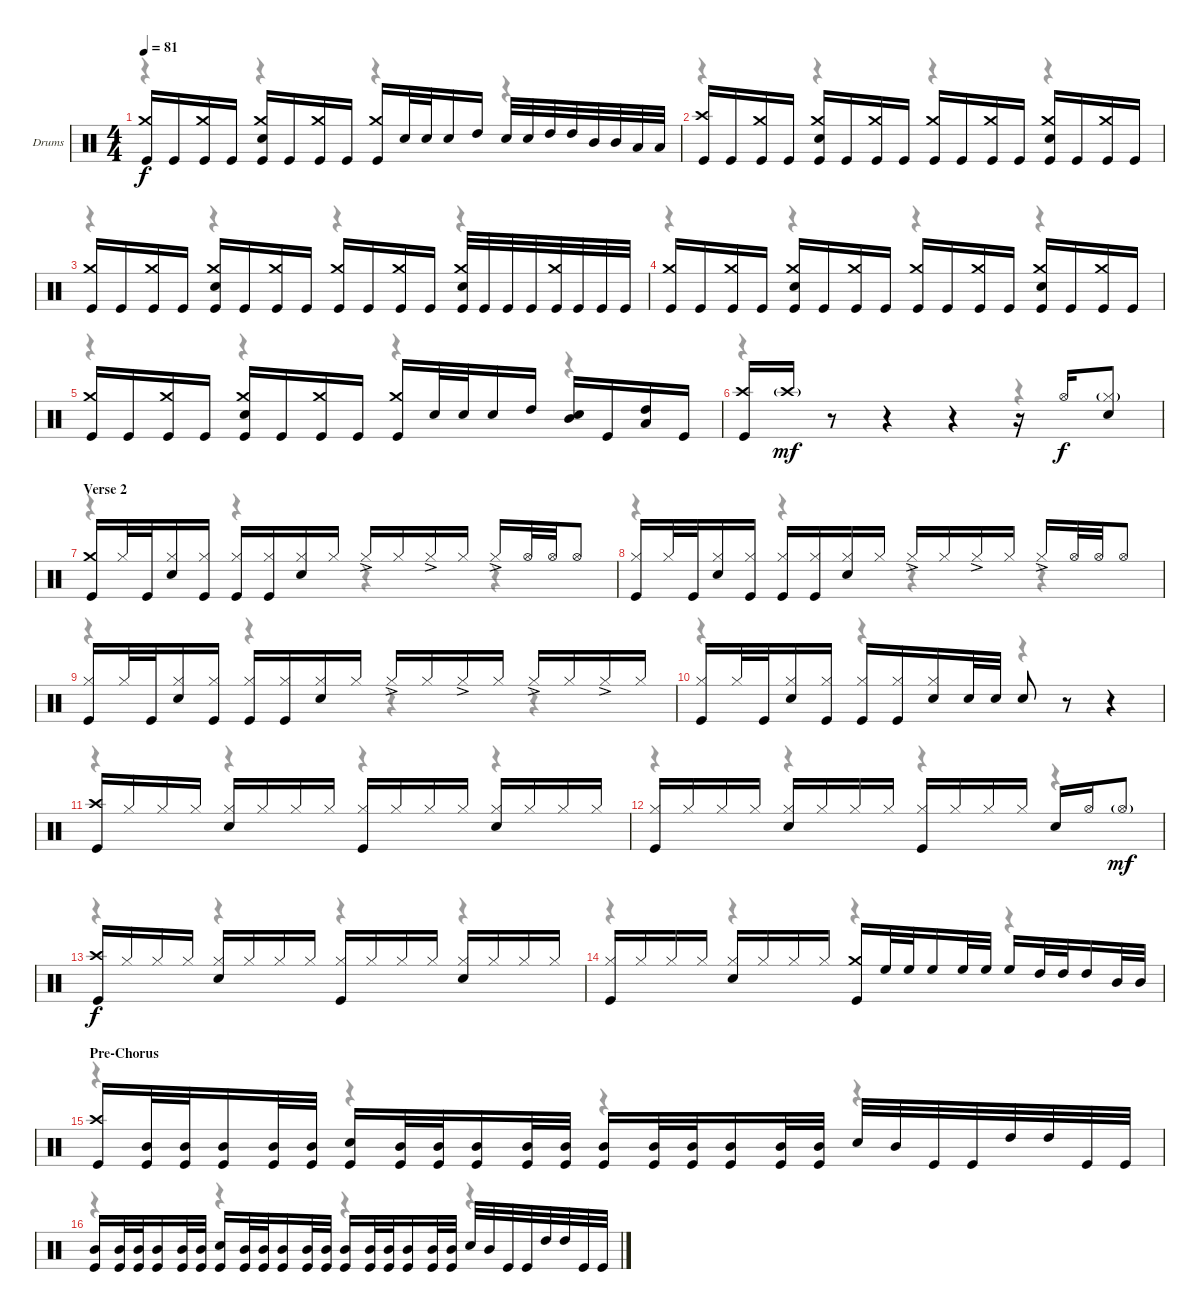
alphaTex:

\bracketExtendMode groupsimilarinstruments
\firstSystemTrackNameOrientation horizontal
\otherSystemsTrackNameOrientation horizontal
\track ("Drumkit" "Drums") {instrument percussion}
\staff {score}
\articulation defaults
\voice
\ts (4 4)
\tempo 81
\clef neutral
\ks c
("Crash medium (hit)" "Kick (hit)").16{dy f} "Kick (hit)".16 ("Crash medium (hit)" "Kick (hit)").16 "Kick (hit)".16 ("Crash medium (hit)" "Snare (hit) 2" "Kick (hit)").16 "Kick (hit)".16 ("Crash medium (hit)" "Kick (hit)").16 "Kick (hit)".16 ("Crash medium (hit)" "Kick (hit)").16 "Snare (hit) 2".32 "Snare (hit) 2".32 "Snare (hit) 2".16 "High Tom (hit)".16 "Snare (hit) 2".32 "Snare (hit) 2".32 "High Tom (hit)".32 "High Tom (hit)".32 "Mid Tom (hit)".32 "Mid Tom (hit)".32 "Low Tom (hit)".32 "Low Tom (hit)".32 |
("Crash high (hit)" "Kick (hit)").16 "Kick (hit)".16 ("Crash medium (hit)" "Kick (hit)").16 "Kick (hit)".16 ("Crash medium (hit)" "Snare (hit) 2" "Kick (hit)").16 "Kick (hit)".16 ("Crash medium (hit)" "Kick (hit)").16 "Kick (hit)".16 ("Crash medium (hit)" "Kick (hit)").16 "Kick (hit)".16 ("Crash medium (hit)" "Kick (hit)").16 "Kick (hit)".16 ("Crash medium (hit)" "Snare (hit) 2" "Kick (hit)").16 "Kick (hit)".16 ("Crash medium (hit)" "Kick (hit)").16 "Kick (hit)".16 |
("Crash medium (hit)" "Kick (hit)").16 "Kick (hit)".16 ("Crash medium (hit)" "Kick (hit)").16 "Kick (hit)".16 ("Crash medium (hit)" "Snare (hit) 2" "Kick (hit)").16 "Kick (hit)".16 ("Crash medium (hit)" "Kick (hit)").16 "Kick (hit)".16 ("Crash medium (hit)" "Kick (hit)").16 "Kick (hit)".16 ("Crash medium (hit)" "Kick (hit)").16 "Kick (hit)".16 ("Crash medium (hit)" "Snare (hit) 2" "Kick (hit)").32 "Kick (hit)".32 "Kick (hit)".32 "Kick (hit)".32 ("Crash medium (hit)" "Kick (hit)").32 "Kick (hit)".32 "Kick (hit)".32 "Kick (hit)".32 |
("Crash medium (hit)" "Kick (hit)").16 "Kick (hit)".16 ("Crash medium (hit)" "Kick (hit)").16 "Kick (hit)".16 ("Crash medium (hit)" "Snare (hit) 2" "Kick (hit)").16 "Kick (hit)".16 ("Crash medium (hit)" "Kick (hit)").16 "Kick (hit)".16 ("Crash medium (hit)" "Kick (hit)").16 "Kick (hit)".16 ("Crash medium (hit)" "Kick (hit)").16 "Kick (hit)".16 ("Crash medium (hit)" "Snare (hit) 2" "Kick (hit)").16 "Kick (hit)".16 ("Crash medium (hit)" "Kick (hit)").16 "Kick (hit)".16 |
("Crash medium (hit)" "Kick (hit)").16 "Kick (hit)".16 ("Crash medium (hit)" "Kick (hit)").16 "Kick (hit)".16 ("Crash medium (hit)" "Snare (hit) 2" "Kick (hit)").16 "Kick (hit)".16 ("Crash medium (hit)" "Kick (hit)").16 "Kick (hit)".16 ("Crash medium (hit)" "Kick (hit)").16 "Snare (hit) 2".32 "Snare (hit) 2".32 "Snare (hit) 2".16 "High Tom (hit)".16 ("Mid Tom (hit)" "Snare (hit) 2").16 "Kick (hit)".16 ("High Tom (hit)" "Low Tom (hit)").16 "Kick (hit)".16 |
("Crash high (hit)" "Kick (hit)").16 "Crash high (hit)"{g}.16{dy mf} r.8 r.4 r.4 r.16 "Hi-Hat (open)".16{dy f} ("Hi-Hat (closed)"{g} "Snare (hit) 2").8 |
\section ("" "Verse 2")
("Crash medium (hit)" "Kick (hit)").16 "Hi-Hat (closed)".32 "Kick (hit)".32 ("Hi-Hat (closed)" "Snare (hit) 2").16 ("Hi-Hat (closed)" "Kick (hit)").16 ("Hi-Hat (closed)" "Kick (hit)").16 ("Hi-Hat (closed)" "Kick (hit)").16 ("Hi-Hat (closed)" "Snare (hit) 2").16 "Hi-Hat (closed)".16 "Hi-Hat (closed)"{ac}.16 "Hi-Hat (closed)".16 "Hi-Hat (closed)"{ac}.16 "Hi-Hat (closed)".16 "Hi-Hat (closed)"{ac}.16 "Hi-Hat (open)".32 "Hi-Hat (open)".32 "Hi-Hat (open)".8 |
("Hi-Hat (closed)" "Kick (hit)").16 "Hi-Hat (closed)".32 "Kick (hit)".32 ("Hi-Hat (closed)" "Snare (hit) 2").16 ("Hi-Hat (closed)" "Kick (hit)").16 ("Hi-Hat (closed)" "Kick (hit)").16 ("Hi-Hat (closed)" "Kick (hit)").16 ("Hi-Hat (closed)" "Snare (hit) 2").16 "Hi-Hat (closed)".16 "Hi-Hat (closed)"{ac}.16 "Hi-Hat (closed)".16 "Hi-Hat (closed)"{ac}.16 "Hi-Hat (closed)".16 "Hi-Hat (closed)"{ac}.16 "Hi-Hat (open)".32 "Hi-Hat (open)".32 "Hi-Hat (open)".8 |
("Hi-Hat (closed)" "Kick (hit)").16 "Hi-Hat (closed)".32 "Kick (hit)".32 ("Hi-Hat (closed)" "Snare (hit) 2").16 ("Hi-Hat (closed)" "Kick (hit)").16 ("Hi-Hat (closed)" "Kick (hit)").16 ("Hi-Hat (closed)" "Kick (hit)").16 ("Hi-Hat (closed)" "Snare (hit) 2").16 "Hi-Hat (closed)".16 "Hi-Hat (closed)"{ac}.16 "Hi-Hat (closed)".16 "Hi-Hat (closed)"{ac}.16 "Hi-Hat (closed)".16 "Hi-Hat (closed)"{ac}.16 "Hi-Hat (closed)".16 "Hi-Hat (closed)"{ac}.16 "Hi-Hat (closed)".16 |
("Hi-Hat (closed)" "Kick (hit)").16 "Hi-Hat (closed)".32 "Kick (hit)".32 ("Hi-Hat (closed)" "Snare (hit) 2").16 ("Hi-Hat (closed)" "Kick (hit)").16 ("Hi-Hat (closed)" "Kick (hit)").16 ("Hi-Hat (closed)" "Kick (hit)").16 ("Hi-Hat (closed)" "Snare (hit) 2").16 "Snare (hit) 2".32 "Snare (hit) 2".32 "Snare (hit) 2".8 r.8 r.4 |
("Crash high (hit)" "Kick (hit)").16 "Hi-Hat (closed)".16 "Hi-Hat (closed)".16 "Hi-Hat (closed)".16 ("Hi-Hat (closed)" "Snare (hit) 2").16 "Hi-Hat (closed)".16 "Hi-Hat (closed)".16 "Hi-Hat (closed)".16 ("Hi-Hat (closed)" "Kick (hit)").16 "Hi-Hat (closed)".16 "Hi-Hat (closed)".16 "Hi-Hat (closed)".16 ("Hi-Hat (closed)" "Snare (hit) 2").16 "Hi-Hat (closed)".16 "Hi-Hat (closed)".16 "Hi-Hat (closed)".16 |
("Hi-Hat (closed)" "Kick (hit)").16 "Hi-Hat (closed)".16 "Hi-Hat (closed)".16 "Hi-Hat (closed)".16 ("Hi-Hat (closed)" "Snare (hit) 2").16 "Hi-Hat (closed)".16 "Hi-Hat (closed)".16 "Hi-Hat (closed)".16 ("Hi-Hat (closed)" "Kick (hit)").16 "Hi-Hat (closed)".16 "Hi-Hat (closed)".16 "Hi-Hat (closed)".16 "Snare (hit) 2".16 "Hi-Hat (open)".16 "Hi-Hat (open)"{g}.8{dy mf} |
("Crash high (hit)" "Kick (hit)").16{dy f} "Hi-Hat (closed)".16 "Hi-Hat (closed)".16 "Hi-Hat (closed)".16 ("Hi-Hat (closed)" "Snare (hit) 2").16 "Hi-Hat (closed)".16 "Hi-Hat (closed)".16 "Hi-Hat (closed)".16 ("Hi-Hat (closed)" "Kick (hit)").16 "Hi-Hat (closed)".16 "Hi-Hat (closed)".16 "Hi-Hat (closed)".16 ("Hi-Hat (closed)" "Snare (hit) 2").16 "Hi-Hat (closed)".16 "Hi-Hat (closed)".16 "Hi-Hat (closed)".16 |
("Hi-Hat (closed)" "Kick (hit)").16 "Hi-Hat (closed)".16 "Hi-Hat (closed)".16 "Hi-Hat (closed)".16 ("Hi-Hat (closed)" "Snare (hit) 2").16 "Hi-Hat (closed)".16 "Hi-Hat (closed)".16 "Hi-Hat (closed)".16 ("Crash medium (hit)" "Kick (hit)").16 "High Floor Tom (hit)".32 "High Floor Tom (hit)".32 "High Floor Tom (hit)".16 "High Floor Tom (hit)".32 "High Floor Tom (hit)".32 "High Floor Tom (hit)".16 "High Tom (hit)".32 "High Tom (hit)".32 "High Tom (hit)".16 "Mid Tom (hit)".32 "Mid Tom (hit)".32 |
\section ("" "Pre-Chorus")
("Crash high (hit)" "Kick (hit)").16 ("Mid Tom (hit)" "Kick (hit)").32 ("Mid Tom (hit)" "Kick (hit)").32 ("Mid Tom (hit)" "Kick (hit)").16 ("Mid Tom (hit)" "Kick (hit)").32 ("Mid Tom (hit)" "Kick (hit)").32 ("Snare (hit) 2" "Kick (hit)").16 ("Mid Tom (hit)" "Kick (hit)").32 ("Mid Tom (hit)" "Kick (hit)").32 ("Mid Tom (hit)" "Kick (hit)").16 ("Mid Tom (hit)" "Kick (hit)").32 ("Mid Tom (hit)" "Kick (hit)").32 ("Mid Tom (hit)" "Kick (hit)").16 ("Mid Tom (hit)" "Kick (hit)").32 ("Mid Tom (hit)" "Kick (hit)").32 ("Mid Tom (hit)" "Kick (hit)").16 ("Mid Tom (hit)" "Kick (hit)").32 ("Mid Tom (hit)" "Kick (hit)").32 "Snare (hit) 2".32 "Mid Tom (hit)".32 "Kick (hit)".32 "Kick (hit)".32 "High Tom (hit)".32 "High Tom (hit)".32 "Kick (hit)".32 "Kick (hit)".32 |
("Mid Tom (hit)" "Kick (hit)").16 ("Mid Tom (hit)" "Kick (hit)").32 ("Mid Tom (hit)" "Kick (hit)").32 ("Mid Tom (hit)" "Kick (hit)").16 ("Mid Tom (hit)" "Kick (hit)").32 ("Mid Tom (hit)" "Kick (hit)").32 ("Snare (hit) 2" "Kick (hit)").16 ("Mid Tom (hit)" "Kick (hit)").32 ("Mid Tom (hit)" "Kick (hit)").32 ("Mid Tom (hit)" "Kick (hit)").16 ("Mid Tom (hit)" "Kick (hit)").32 ("Mid Tom (hit)" "Kick (hit)").32 ("Mid Tom (hit)" "Kick (hit)").16 ("Mid Tom (hit)" "Kick (hit)").32 ("Mid Tom (hit)" "Kick (hit)").32 ("Mid Tom (hit)" "Kick (hit)").16 ("Mid Tom (hit)" "Kick (hit)").32 ("Mid Tom (hit)" "Kick (hit)").32 "Snare (hit) 2".32 "Mid Tom (hit)".32 "Kick (hit)".32 "Kick (hit)".32 "High Tom (hit)".32 "High Tom (hit)".32 "Kick (hit)".32 "Kick (hit)".32
\voice
\clef neutral
\ottava regular
\simile none
\ks c
r.4{dy mf} r.4 r.4 r.4 |
r.4 r.4 r.4 r.4 |
r.4 r.4 r.4 r.4 |
r.4 r.4 r.4 r.4 |
r.4 r.4 r.4 r.4 |
r.4 r.4 r.4 r.4 |
r.4 r.4 r.4 r.4 |
r.4 r.4 r.4 r.4 |
r.4 r.4 r.4 r.4 |
r.4 r.4 r.4 r.4 |
r.4 r.4 r.4 r.4 |
r.4 r.4 r.4 r.4 |
r.4 r.4 r.4 r.4 |
r.4 r.4 r.4 r.4 |
r.4 r.4 r.4 r.4 |
r.4 r.4 r.4 r.4
